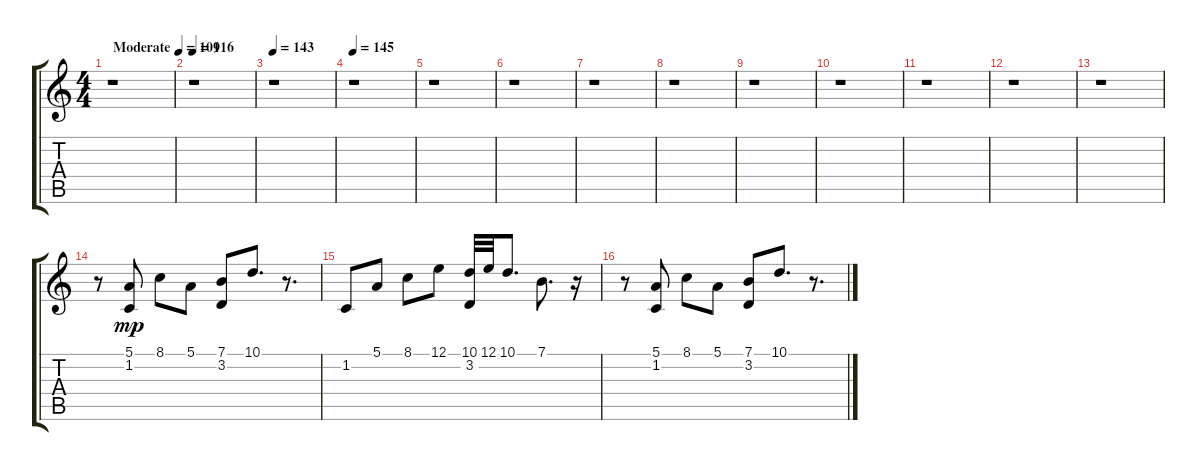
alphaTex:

\track "" {instrument harpsichord}
\staff {score tabs}
\tuning (E4 B3 G3 D3 A2 E2) {hide}
\ts (4 4)
\tempo (109 "Moderate")
\clef g2
\ks c
r.1{dy mp instrument harpsichord} |
\tempo 116
r.1 |
\tempo 143
r.1 |
\tempo 145
r.1 |
r.1 |
r.1 |
r.1 |
r.1 |
r.1 |
r.1 |
r.1 |
r.1 |
r.1 |
r.8 (5.1 1.2).8 8.1.8 5.1.8 (7.1 3.2).8 10.1.8{d} r.8{d} |
1.2.8 5.1.8 8.1.8 12.1.8 (10.1 3.2).32 12.1.32 10.1.8{d} 7.1.8{d} r.16 |
r.8 (5.1 1.2).8 8.1.8 5.1.8 (7.1 3.2).8 10.1.8{d} r.8{d}
